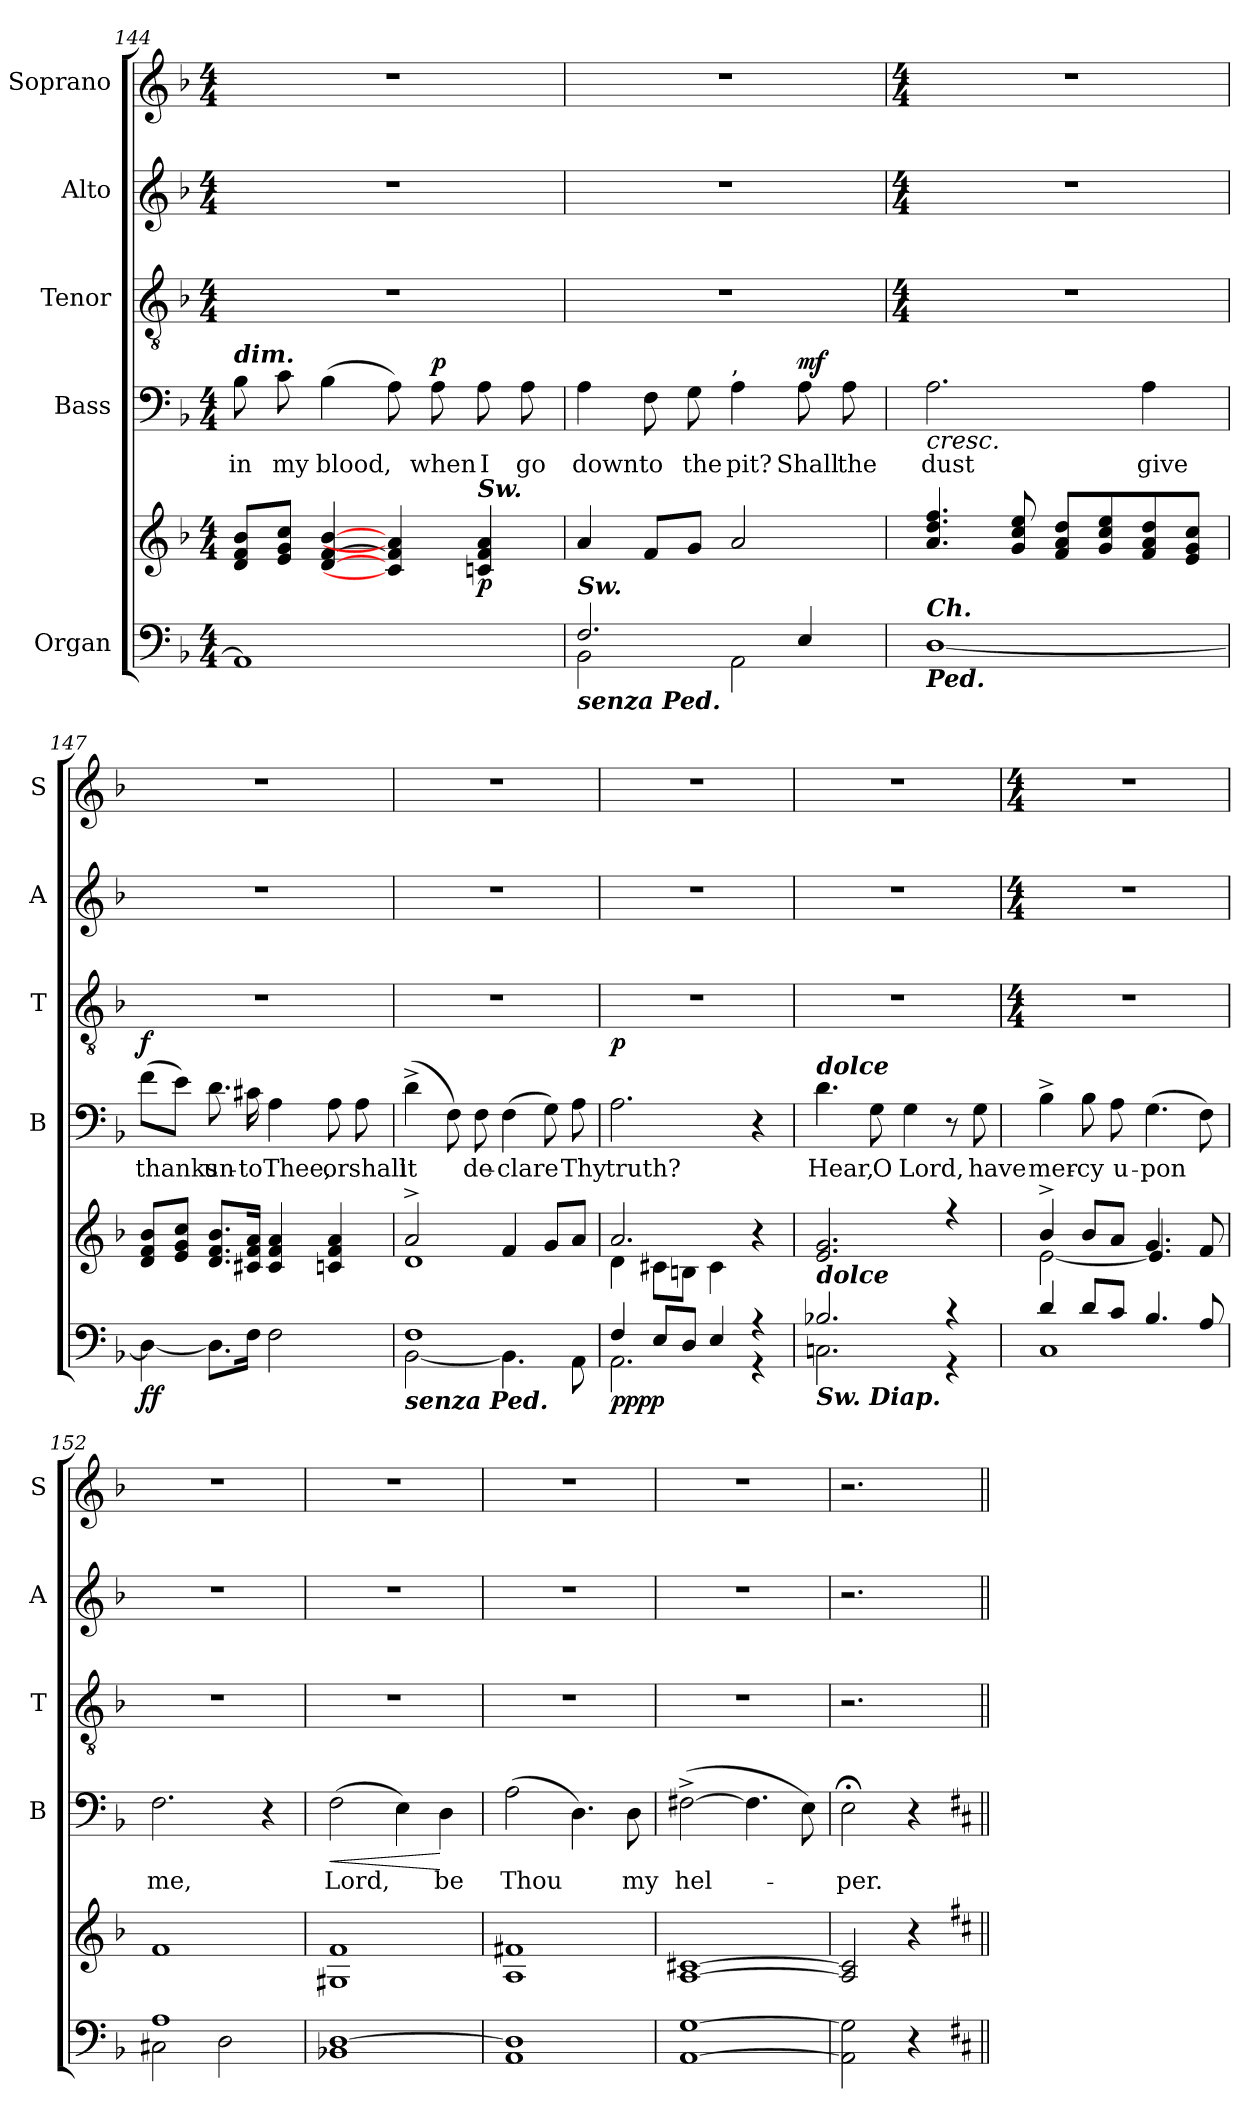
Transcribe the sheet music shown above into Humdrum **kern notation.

**kern	**kern	**dynam	**kern	**text	**dynam	**kern	**kern	**kern
*part5	*part5	*part5	*part4	*part4	*part4	*part3	*part2	*part1
*staff6	*staff5	*staff5/6	*staff4	*staff4	*staff4	*staff3	*staff2	*staff1
*I"Organ	*	*	*I"Bass	*	*	*I"Tenor	*I"Alto	*I"Soprano
*	*	*	*I'B	*	*	*I'T	*I'A	*I'S
*clefF4	*clefG2	*	*clefF4	*	*	*clefGv2	*clefG2	*clefG2
*k[b-]	*k[b-]	*	*k[b-]	*	*	*k[b-]	*k[b-]	*k[b-]
*F:	*F:	*	*F:	*	*	*F:	*F:	*F:
*M4/4	*M4/4	*	*M4/4	*	*	*M4/4	*M4/4	*M4/4
=144	=144	=144	=144	=144	=144	=144	=144	=144
*^	*^	*	*	*	*	*	*	*
!	!	!	!	!	!LO:TX:a:Bi:t=dim.	!	!	!	!	!
!	!	!	!	!	!	!LO:LY:b	!	!	!	!
1ryy	1AA\]	8d/ 8f/ 8b-/L	1ryy	.	8B-	in	.	1r	1r	1r
!	!	!	!	!	!	!LO:LY:b	!	!	!	!
.	.	8e/ 8g/ 8cc/J	.	.	8c	my	.	.	.	.
!	!	!	!	!	!	!LO:LY:b	!	!	!	!
.	.	[4d/ [4f/ [4b-/	.	.	(>4B-	blood,	.	.	.	.
.	.	4c#/] 4f/] 4a/]	.	.	8A)	.	.	.	.	.
!	!	!	!	!	!	!LO:LY:b	!LO:DY:b	!	!	!
.	.	.	.	.	8A	when	p	.	.	.
!	!	!LO:TX:a:Bi:t=Sw.	!	!	!	!	!	!	!	!
!	!	!	!	!LO:DY:b	!	!LO:LY:b	!	!	!	!
.	.	4cn/ 4f/ 4a/	.	p	8A	I	.	.	.	.
!	!	!	!	!	!	!LO:LY:b	!	!	!	!
.	.	.	.	.	8A	go	.	.	.	.
=145	=145	=145	=145	=145	=145	=145	=145	=145	=145	=145
!LO:TX:a:Bi:t=Sw.	!	!	!	!	!	!	!	!	!	!
!LO:TX:b:Bi:t=senza Ped.	!	!	!	!	!	!	!	!	!	!
!	!	!	!	!	!	!LO:LY:b	!	!	!	!
2.F/	2BB-\	4a/	1ryy	.	4A	down	.	1r	1r	1r
!	!	!	!	!	!	!LO:LY:b	!	!	!	!
.	.	8f/L	.	.	8F	to	.	.	.	.
!	!	!	!	!	!	!LO:LY:b	!	!	!	!
.	.	8g/J	.	.	8G	the	.	.	.	.
!	!	!	!	!	!LO:TX:a:t=,	!	!	!	!	!
!	!	!	!	!	!	!LO:LY:b	!	!	!	!
.	2AA\	2a/	.	.	4A	pit?	.	.	.	.
!	!	!	!	!	!	!LO:LY:b	!LO:DY:b	!	!	!
4E/	.	.	.	.	8A	Shall	mf	.	.	.
!	!	!	!	!	!	!LO:LY:b	!	!	!	!
.	.	.	.	.	8A	the	.	.	.	.
!!LO:LB:g=z
=146	=146	=146	=146	=146	=146	=146	=146	=146	=146	=146
*	*	*	*	*	*	*	*	*M4/4	*M4/4	*M4/4
!LO:TX:b:Bi:t=Ped.	!	!	!	!	!	!	!	!	!	!
!LO:TX:a:Bi:t=Ch.	!	!	!	!	!	!	!	!	!	!
!	!	!	!	!LO:DY:b=2	!	!LO:LY:b	!LO:HP:b	!	!	!
!	!	!	!	!LO:DY:n=1:b	!	!	!	!	!	!
1ryy	[1D\	4.a 4.dd 4.ff	1ryy	mf mf	2.A	dust	<	1r	1r	1r
.	.	8g 8cc 8ee	.	.	.	.	.	.	.	.
.	.	8f 8a 8ddL	.	.	.	.	.	.	.	.
.	.	8g 8cc 8ee	.	.	.	.	.	.	.	.
!	!	!	!	!	!	!LO:LY:b	!	!	!	!
.	.	8f 8a 8dd	.	.	4A	give	.	.	.	.
.	.	8e 8g 8ccJ	.	.	.	.	.	.	.	.
=147	=147	=147	=147	=147	=147	=147	=147	=147	=147	=147
!	!	!	!	!LO:DY:b=2	!	!LO:LY:b	!	!	!	!
!	!	!	!	!LO:DY:n=1:b	!	!	!LO:DY:b	!	!	!
1ryy	4D\_	8d 8f 8b-L	1ryy	f f	(>8fL	thanks	f	1r	1r	1r
.	.	8e 8g 8ccJ	.	.	8eJ)	.	.	.	.	.
!	!	!	!	!	!	!LO:LY:b	!	!	!	!
.	8.D\L]	8.d 8.f 8.b-L	.	.	8.d	un-	.	.	.	.
!	!	!	!	!	!	!LO:LY:b	!	!	!	!
.	16F\J	16c#X 16f 16aJ	.	.	16c#X	-to	.	.	.	.
!	!	!	!	!	!	!LO:LY:b	!	!	!	!
.	2F\	4c# 4f 4a	.	.	4A	Thee,	.	.	.	.
!	!	!	!	!	!	!LO:LY:b	!	!	!	!
.	.	4cn 4f 4a	.	.	8A	or	.	.	.	.
!	!	!	!	!	!	!LO:LY:b	!	!	!	!
.	.	.	.	.	8A	shall	.	.	.	.
=148	=148	=148	=148	=148	=148	=148	=148	=148	=148	=148
!LO:TX:b:Bi:t=senza Ped.	!	!	!	!	!	!	!	!	!	!
!	!	!	!	!	!	!LO:LY:b	!	!	!	!
1F	[2BB-\	2a^	1d\	.	(4d^	it	.	1r	1r	1r
.	.	.	.	.	8F)	.	.	.	.	.
!	!	!	!	!	!	!LO:LY:b	!	!	!	!
.	.	.	.	.	8F	de-	.	.	.	.
!	!	!	!	!	!	!LO:LY:b	!	!	!	!
.	4.BB-\]	4f	.	.	(>4F	-clare	.	.	.	.
.	.	8gL	.	.	8G)	.	.	.	.	.
!	!	!	!	!	!	!LO:LY:b	!	!	!	!
.	8AA\	8aJ	.	.	8A	Thy	.	.	.	.
=149	=149	=149	=149	=149	=149	=149	=149	=149	=149	=149
!	!	!	!	!LO:DY:b=2	!	!LO:LY:b	!	!	!	!
!	!	!	!	!LO:DY:n=1:b=2	!	!	!	!	!	!
!	!	!	!	!LO:DY:n=2:b	!	!	!	!	!	!
!	!	!	!	!LO:DY:n=3:b	!	!	!LO:DY:b	!	!	!
4F/	2.AA\	2.a	4d\	p p p p	2.A	truth?	p	1r	1r	1r
8E/L	.	.	8c#X\L	.	.	.	.	.	.	.
8D/J	.	.	8Bn\J	.	.	.	.	.	.	.
4E/	.	.	4c#\	.	.	.	.	.	.	.
4r	4r	4r	4ryy	.	4r	.	.	.	.	.
=150	=150	=150	=150	=150	=150	=150	=150	=150	=150	=150
!	!	!	!	!	!LO:TX:a:Bi:t=dolce	!	!	!	!	!
!LO:TX:a:Bi:t=dolce	!	!	!	!	!	!	!	!	!	!
!LO:TX:b:Bi:t=Sw. Diap.	!	!	!	!	!	!	!	!	!	!
!	!	!	!	!	!	!LO:LY:b	!	!	!	!
2.B-X/	2.Cn\	2.e 2.g	1ryy	.	4.d	Hear,	.	1r	1r	1r
!	!	!	!	!	!	!LO:LY:b	!	!	!	!
.	.	.	.	.	8G	O	.	.	.	.
!	!	!	!	!	!	!LO:LY:b	!	!	!	!
.	.	.	.	.	4G	Lord,	.	.	.	.
4r	4r	4r	.	.	8r	.	.	.	.	.
!	!	!	!	!	!	!LO:LY:b	!	!	!	!
.	.	.	.	.	8G	have	.	.	.	.
!!LO:LB:g=z
=151	=151	=151	=151	=151	=151	=151	=151	=151	=151	=151
*	*	*	*	*	*	*	*	*M4/4	*M4/4	*M4/4
!	!	!	!	!	!	!LO:LY:b	!	!	!	!
4d/	1C\	4b-^/	[2e\	.	4B-^	mer-	.	1r	1r	1r
!	!	!	!	!	!	!LO:LY:b	!	!	!	!
8d/L	.	8b-L	.	.	8B-	-cy	.	.	.	.
!	!	!	!	!	!	!LO:LY:b	!	!	!	!
8c/J	.	8aJ	.	.	8A	u-	.	.	.	.
!	!	!	!	!	!	!LO:LY:b	!	!	!	!
4.B-/	.	4.g	4.e/]	.	(>4.G	-pon	.	.	.	.
8A/	.	8f	8ryy	.	8F)	.	.	.	.	.
=152	=152	=152	=152	=152	=152	=152	=152	=152	=152	=152
!	!	!	!	!	!	!LO:LY:b	!	!	!	!
1A	2C#X\	1f	1ryy	.	2.F	me,	.	1r	1r	1r
.	2D\	.	.	.	.	.	.	.	.	.
.	.	.	.	.	4r	.	.	.	.	.
=153	=153	=153	=153	=153	=153	=153	=153	=153	=153	=153
!	!	!	!	!	!	!LO:LY:b	!LO:HP:b	!	!	!
[1D	1BB-X\	1G#X 1f	1ryy	.	(>2F	Lord,	<	1r	1r	1r
.	.	.	.	.	4E)	.	.	.	.	.
!	!	!	!	!	!	!LO:LY:b	!	!	!	!
.	.	.	.	.	4D	be	[	.	.	.
=154	=154	=154	=154	=154	=154	=154	=154	=154	=154	=154
!	!	!	!	!	!	!LO:LY:b	!	!	!	!
1D]	1AA\	1A 1f#X	1ryy	.	(>2A	Thou	.	1r	1r	1r
.	.	.	.	.	4.D)	.	.	.	.	.
!	!	!	!	!	!	!LO:LY:b	!	!	!	!
.	.	.	.	.	8D	my	[	.	.	.
=155	=155	=155	=155	=155	=155	=155	=155	=155	=155	=155
!	!	!	!	!	!	!LO:LY:b	!	!	!	!
[1AA [1G	1ryy	[1A [1c#X	1ryy	.	(>[2F#X^	hel-	.	1r	1r	1r
.	.	.	.	.	4.F#]	.	.	.	.	.
.	.	.	.	.	8E)	.	.	.	.	.
=156	=156	=156	=156	=156	=156	=156	=156	=156	=156	=156
!	!	!	!	!	!	!LO:LY:b	!	!	!	!
2AA] 2G]	2.ryy	2A] 2c#]	2.ryy	.	2E;<	per.	.	2.r	2.r	2.r
4r	.	4r	.	.	4r	.	.	.	.	.
*v	*v	*	*	*	*	*	*	*	*	*
*	*v	*v	*	*	*	*	*	*	*
*k[f#c#]	*k[f#c#]	*	*k[f#c#]	*	*	*	*	*
*D:	*D:	*	*D:	*	*	*	*	*
=||	=||	=||	=||	=||	=||	=||	=||	=||
*-	*-	*-	*-	*-	*-	*-	*-	*-
